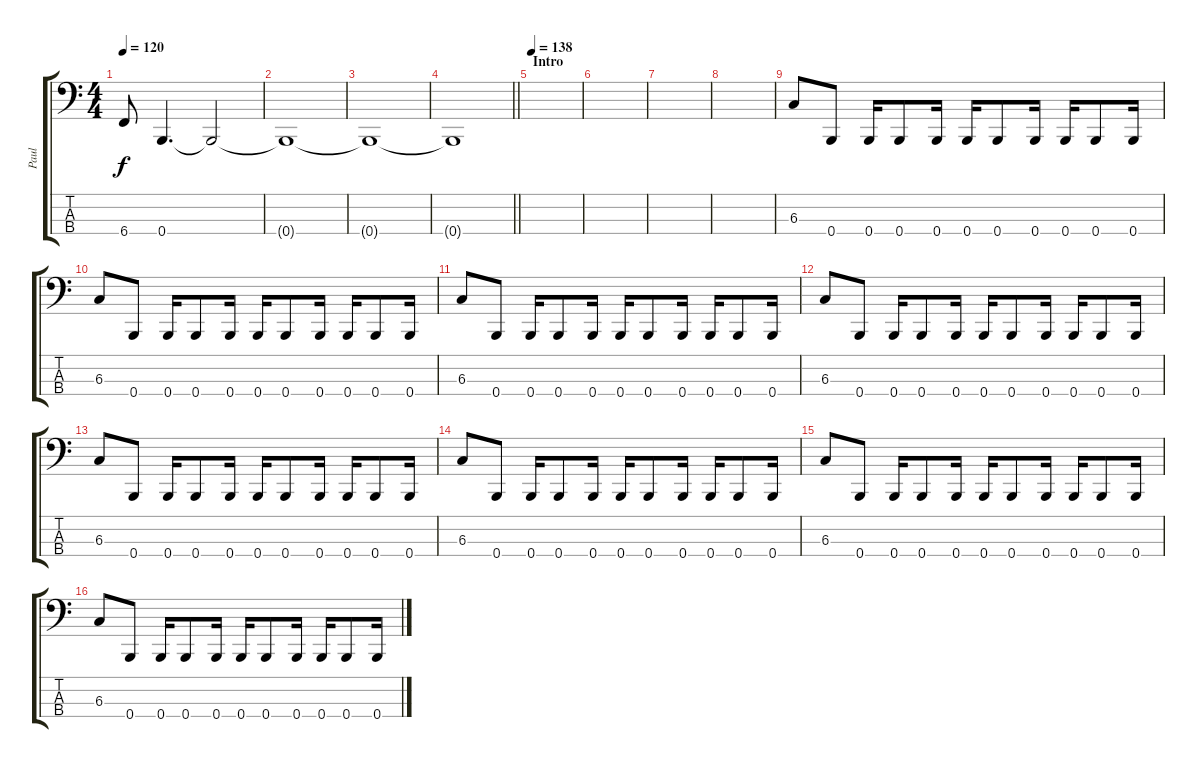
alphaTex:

\track ("Paul" "Paul") {instrument electricbasspick}
\staff {score tabs}
\tuning (E2 B1 Gb1 B0) {hide}
\ts (4 4)
\tempo 120
\clef f4
\ks c
6.4.8{dy f} 0.4.4{d} 0.4{t}.2 |
0.4{t}.1 |
0.4{t}.1 |
\barLineRight lightlight
0.4{t}.1 |
\section ("" "Intro")
\tempo 138
|
|
|
|
6.3.8 0.4.8 0.4.16 0.4.8 0.4.16 0.4.16 0.4.8 0.4.16 0.4.16 0.4.8 0.4.16 |
6.3.8 0.4.8 0.4.16 0.4.8 0.4.16 0.4.16 0.4.8 0.4.16 0.4.16 0.4.8 0.4.16 |
6.3.8 0.4.8 0.4.16 0.4.8 0.4.16 0.4.16 0.4.8 0.4.16 0.4.16 0.4.8 0.4.16 |
6.3.8 0.4.8 0.4.16 0.4.8 0.4.16 0.4.16 0.4.8 0.4.16 0.4.16 0.4.8 0.4.16 |
6.3.8 0.4.8 0.4.16 0.4.8 0.4.16 0.4.16 0.4.8 0.4.16 0.4.16 0.4.8 0.4.16 |
6.3.8 0.4.8 0.4.16 0.4.8 0.4.16 0.4.16 0.4.8 0.4.16 0.4.16 0.4.8 0.4.16 |
6.3.8 0.4.8 0.4.16 0.4.8 0.4.16 0.4.16 0.4.8 0.4.16 0.4.16 0.4.8 0.4.16 |
6.3.8 0.4.8 0.4.16 0.4.8 0.4.16 0.4.16 0.4.8 0.4.16 0.4.16 0.4.8 0.4.16
